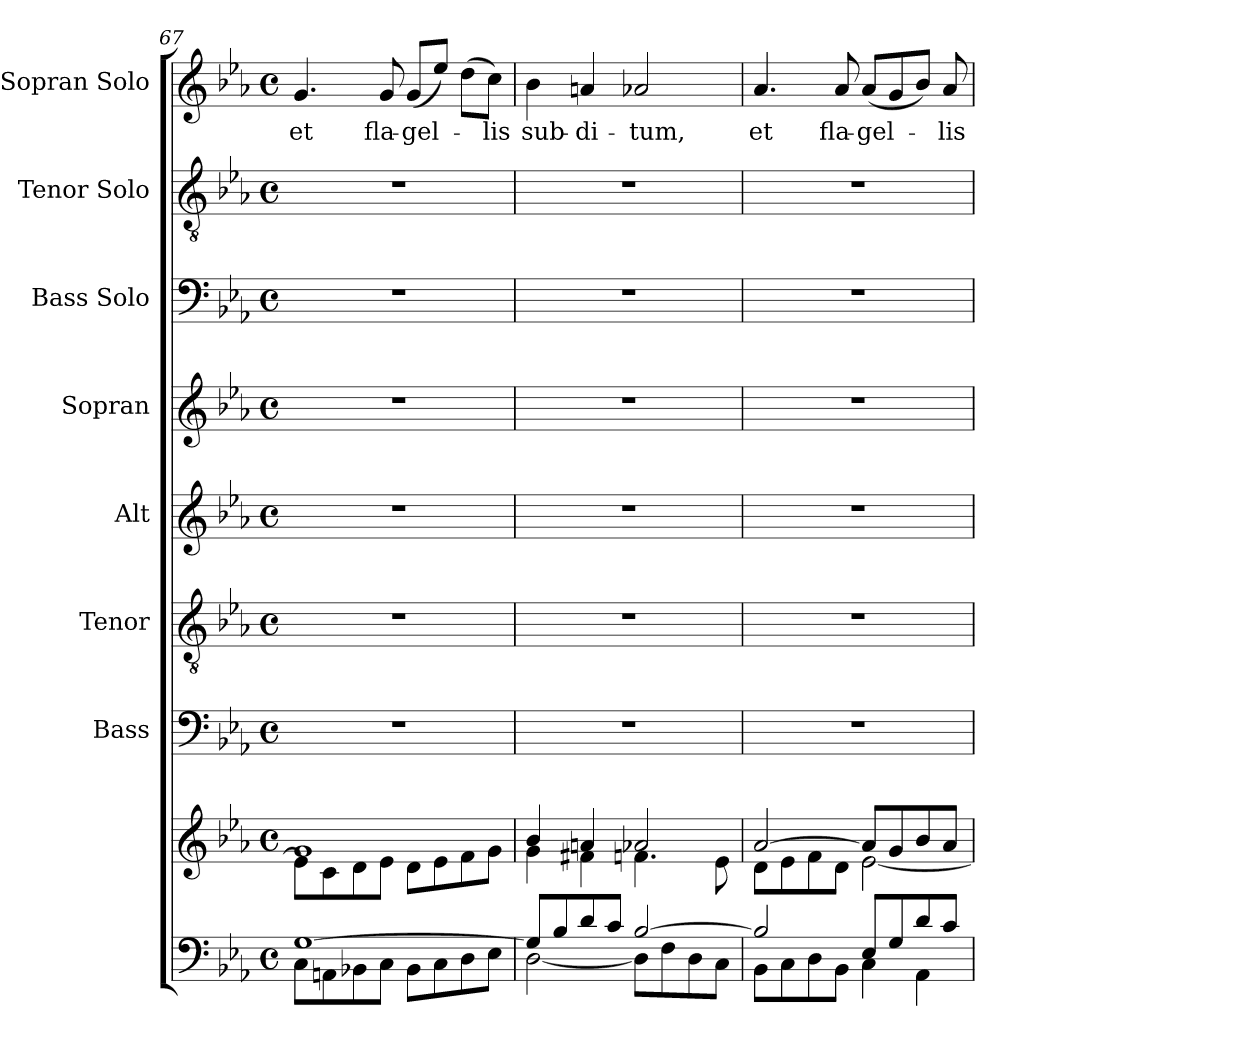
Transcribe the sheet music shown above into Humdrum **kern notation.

**kern	**kern	**kern	**kern	**kern	**kern	**kern	**kern	**kern	**text
*part8	*part8	*part7	*part6	*part5	*part4	*part3	*part2	*part1	*part1
*staff9	*staff8	*staff7	*staff6	*staff5	*staff4	*staff3	*staff2	*staff1	*staff1
*	*	*I"Bass	*I"Tenor	*I"Alt	*I"Sopran	*I"Bass Solo	*I"Tenor Solo	*I"Sopran Solo	*
*	*	*I'B.	*I'T.	*I'A.	*I'S.	*I'B. Solo	*I'T. Solo	*I'S. Solo	*
*clefF4	*clefG2	*clefF4	*clefGv2	*clefG2	*clefG2	*clefF4	*clefGv2	*clefG2	*
*k[b-e-a-]	*k[b-e-a-]	*k[b-e-a-]	*k[b-e-a-]	*k[b-e-a-]	*k[b-e-a-]	*k[b-e-a-]	*k[b-e-a-]	*k[b-e-a-]	*
*E-:	*E-:	*E-:	*E-:	*E-:	*E-:	*E-:	*E-:	*E-:	*
*M4/4	*M4/4	*M4/4	*M4/4	*M4/4	*M4/4	*M4/4	*M4/4	*M4/4	*
*met(c)	*met(c)	*met(c)	*met(c)	*met(c)	*met(c)	*met(c)	*met(c)	*met(c)	*
=67	=67	=67	=67	=67	=67	=67	=67	=67	=67
*^	*^	*	*	*	*	*	*	*	*
!	!	!	!	!	!	!	!	!	!	!	!LO:LY:b
[>1G	8C\L	1g	8e-\L]	1r	1r	1r	1r	1r	1r	4.g/	et
.	8AAn\	.	8c\	.	.	.	.	.	.	.	.
.	8BB-X\	.	8d\	.	.	.	.	.	.	.	.
!	!	!	!	!	!	!	!	!	!	!	!LO:LY:b
.	8C\J	.	8e-\J	.	.	.	.	.	.	8g/	fla-
!	!	!	!	!	!	!	!	!	!	!	!LO:LY:b
.	8BB-\L	.	8d\L	.	.	.	.	.	.	(<8g/L	-gel-
.	8C\	.	8e-\	.	.	.	.	.	.	8ee-/J)	.
.	8D\	.	8f\	.	.	.	.	.	.	(>8dd\L	.
!	!	!	!	!	!	!	!	!	!	!	!LO:LY:b
.	8E-\J	.	8g\J	.	.	.	.	.	.	8cc\J)	-lis
=68	=68	=68	=68	=68	=68	=68	=68	=68	=68	=68	=68
!	!	!	!	!	!	!	!	!	!	!	!LO:LY:b
8G/L]	[<2D\	4b-/	4g\	1r	1r	1r	1r	1r	1r	4b-\	sub-
8B-/	.	.	.	.	.	.	.	.	.	.	.
!	!	!	!	!	!	!	!	!	!	!	!LO:LY:b
8d/	.	4an/	4f#X\	.	.	.	.	.	.	4an/	-di-
8c/J	.	.	.	.	.	.	.	.	.	.	.
!	!	!	!	!	!	!	!	!	!	!	!LO:LY:b
[>2B-/	8D\L]	2a-X/	4.fn\	.	.	.	.	.	.	2a-X/	-tum,
.	8F\	.	.	.	.	.	.	.	.	.	.
.	8D\	.	.	.	.	.	.	.	.	.	.
.	8C\J	.	8e-\	.	.	.	.	.	.	.	.
!!LO:LB:g=z
=69	=69	=69	=69	=69	=69	=69	=69	=69	=69	=69	=69
!	!	!	!	!	!	!	!	!	!	!	!LO:LY:b
2B-/]	8BB-\L	[>2a-/	8d\L	1r	1r	1r	1r	1r	1r	4.a-/	et
.	8C\	.	8e-\	.	.	.	.	.	.	.	.
.	8D\	.	8f\	.	.	.	.	.	.	.	.
!	!	!	!	!	!	!	!	!	!	!	!LO:LY:b
.	8BB-\J	.	8d\J	.	.	.	.	.	.	8a-/	fla-
!	!	!	!	!	!	!	!	!	!	!	!LO:LY:b
8E-/L	4C\	8a-/L]	[<2e-\	.	.	.	.	.	.	(<8a-/L	-gel-
8G/	.	8g/	.	.	.	.	.	.	.	8g/	.
8d/	4AA-\	8b-/	.	.	.	.	.	.	.	8b-/J)	.
!	!	!	!	!	!	!	!	!	!	!	!LO:LY:b
8c/J	.	8a-/J	.	.	.	.	.	.	.	8a-/	-lis
*v	*v	*	*	*	*	*	*	*	*	*	*
*	*v	*v	*	*	*	*	*	*	*	*
=	=	=	=	=	=	=	=	=	=
*-	*-	*-	*-	*-	*-	*-	*-	*-	*-
